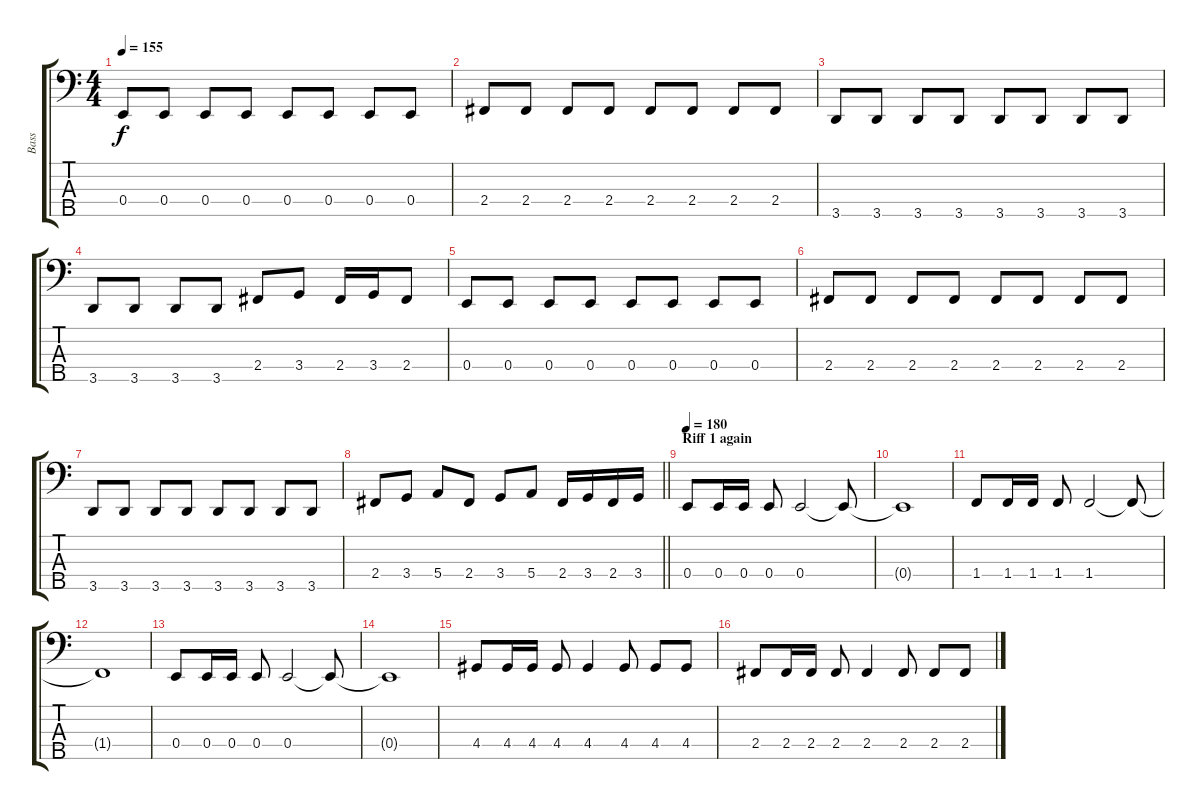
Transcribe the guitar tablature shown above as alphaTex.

\track ("Bass" "Bass") {instrument electricbasspick}
\staff {score tabs}
\tuning (G2 D2 A1 E1 B0) {hide}
\ts (4 4)
\tempo 155
\clef f4
\ks c
0.4.8{dy f} 0.4.8 0.4.8 0.4.8 0.4.8 0.4.8 0.4.8 0.4.8 |
2.4.8 2.4.8 2.4.8 2.4.8 2.4.8 2.4.8 2.4.8 2.4.8 |
3.5.8 3.5.8 3.5.8 3.5.8 3.5.8 3.5.8 3.5.8 3.5.8 |
3.5.8 3.5.8 3.5.8 3.5.8 2.4.8 3.4.8 2.4.16 3.4.16 2.4.8 |
0.4.8 0.4.8 0.4.8 0.4.8 0.4.8 0.4.8 0.4.8 0.4.8 |
2.4.8 2.4.8 2.4.8 2.4.8 2.4.8 2.4.8 2.4.8 2.4.8 |
3.5.8 3.5.8 3.5.8 3.5.8 3.5.8 3.5.8 3.5.8 3.5.8 |
\barLineRight lightlight
2.4.8 3.4.8 5.4.8 2.4.8 3.4.8 5.4.8 2.4.16 3.4.16 2.4.16 3.4.16 |
\section ("" "Riff 1 again")
\tempo 180
0.4.8 0.4.16 0.4.16 0.4.8 0.4.2 0.4{t}.8 |
0.4{t}.1 |
1.4.8 1.4.16 1.4.16 1.4.8 1.4.2 1.4{t}.8 |
1.4{t}.1 |
0.4.8 0.4.16 0.4.16 0.4.8 0.4.2 0.4{t}.8 |
0.4{t}.1 |
4.4.8 4.4.16 4.4.16 4.4.8 4.4.4 4.4.8 4.4.8 4.4.8 |
2.4.8 2.4.16 2.4.16 2.4.8 2.4.4 2.4.8 2.4.8 2.4.8
